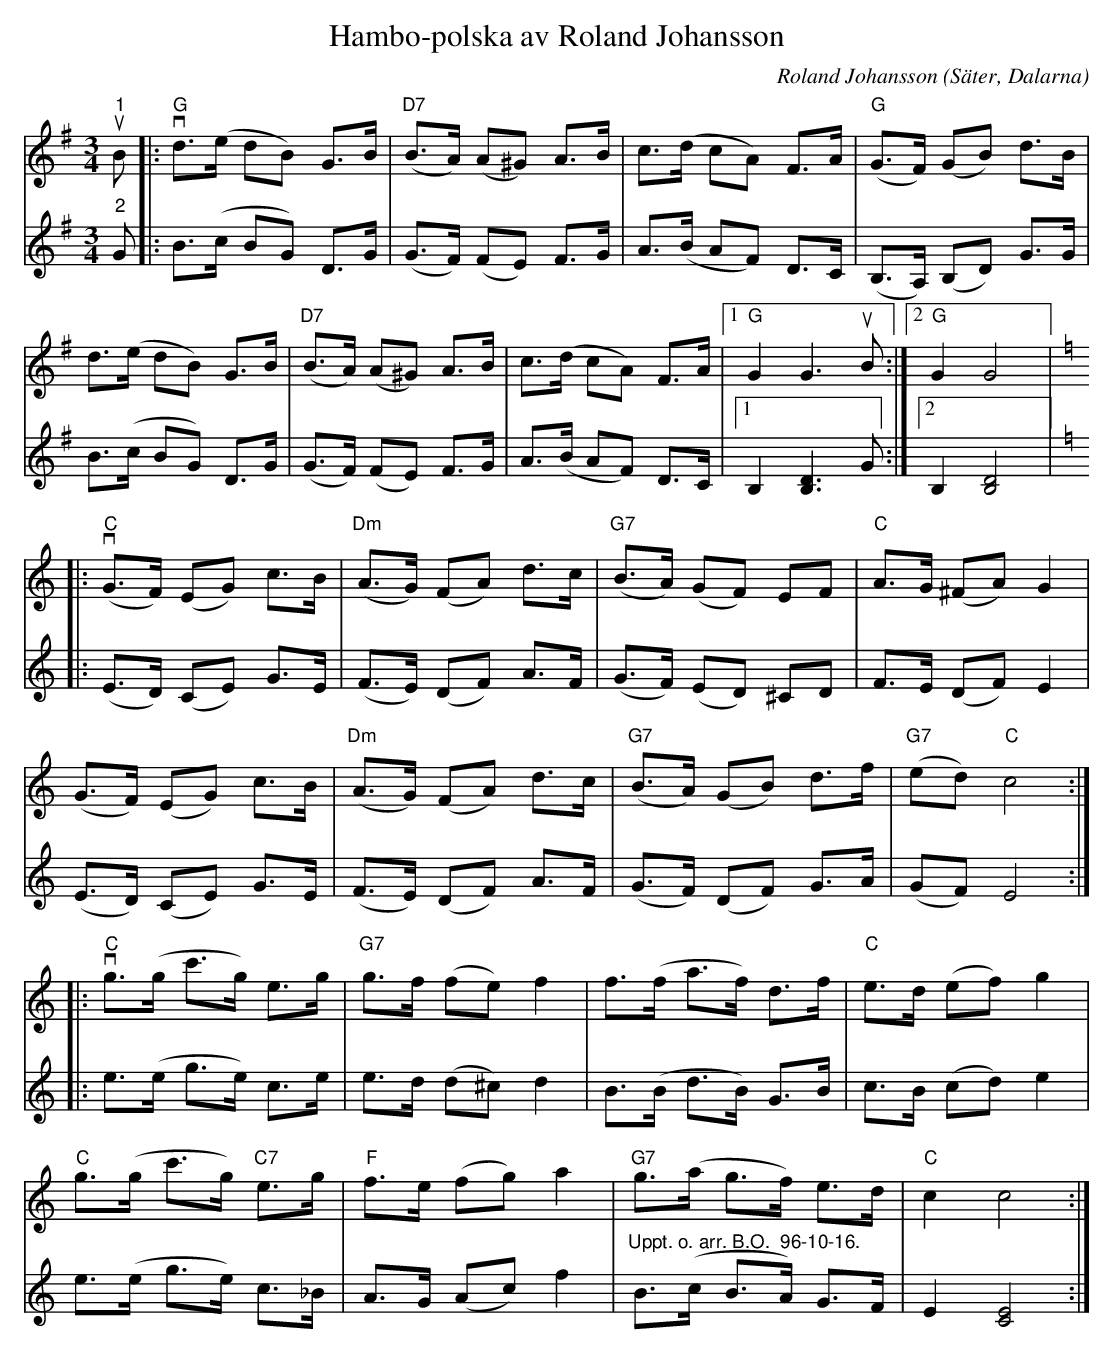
X:1
T:Hambo-polska av Roland Johansson
O:Säter, Dalarna
C:Roland Johansson
L:1/8
M:3/4
K:G
V:1
"^1"u B |:"G"v d>(e dB) G>B |"D7" (B>A) (A^G) A>B | c>(d cA) F>A |"G" (G>F) (GB) d>B |
d>(e dB) G>B | "D7" (B>A) (A^G) A>B | c>(d cA) F>A |1"G" G2 G3u B :|2"G" G2 G4 |:
[K:C]"C"v (G>F) (EG) c>B |"Dm" (A>G) (FA) d>c |"G7" (B>A) (GF) EF |"C" A>G (^FA) G2 |
(G>F) (EG) c>B |"Dm" (A>G) (FA) d>c |"G7" (B>A) (GB) d>f |"G7" (ed)"C" c4 ::
"C"v g>(g c'>g) e>g |"G7" g>f (fe) f2 | f>(f a>f) d>f |"C" e>d (ef) g2 |
"C" g>(g c'>g) "C7" e>g |"F" f>e (fg) a2 |"G7" g>(a g>f) e>d |"C" c2 c4 :|
V:2
"^2" G |: B>(c BG) D>G | (G>F) (FE) F>G | A>(B AF) D>C | (B,>A,) (B,D) G>G |
B>(c BG) D>G | (G>F) (FE) F>G | A>(B AF) D>C |1 B,2 [B,D]3 G :|2 B,2 [B,D]4 |:
[K:C] (E>D) (CE) G>E | (F>E) (DF) A>F | (G>F) (ED) ^CD | F>E (DF) E2 |
(E>D) (CE) G>E | (F>E) (DF) A>F | (G>F) (DF) G>A | (GF) E4 ::
e>(e g>e) c>e | e>d (d^c) d2 | B>(B d>B) G>B | c>B (cd) e2 |
 e>(e g>e) c>_B | A>G (Ac) f2 | "^Uppt. o. arr. B.O.  96-10-16." B>(c B>A) G>F | E2 [CE]4 :|
